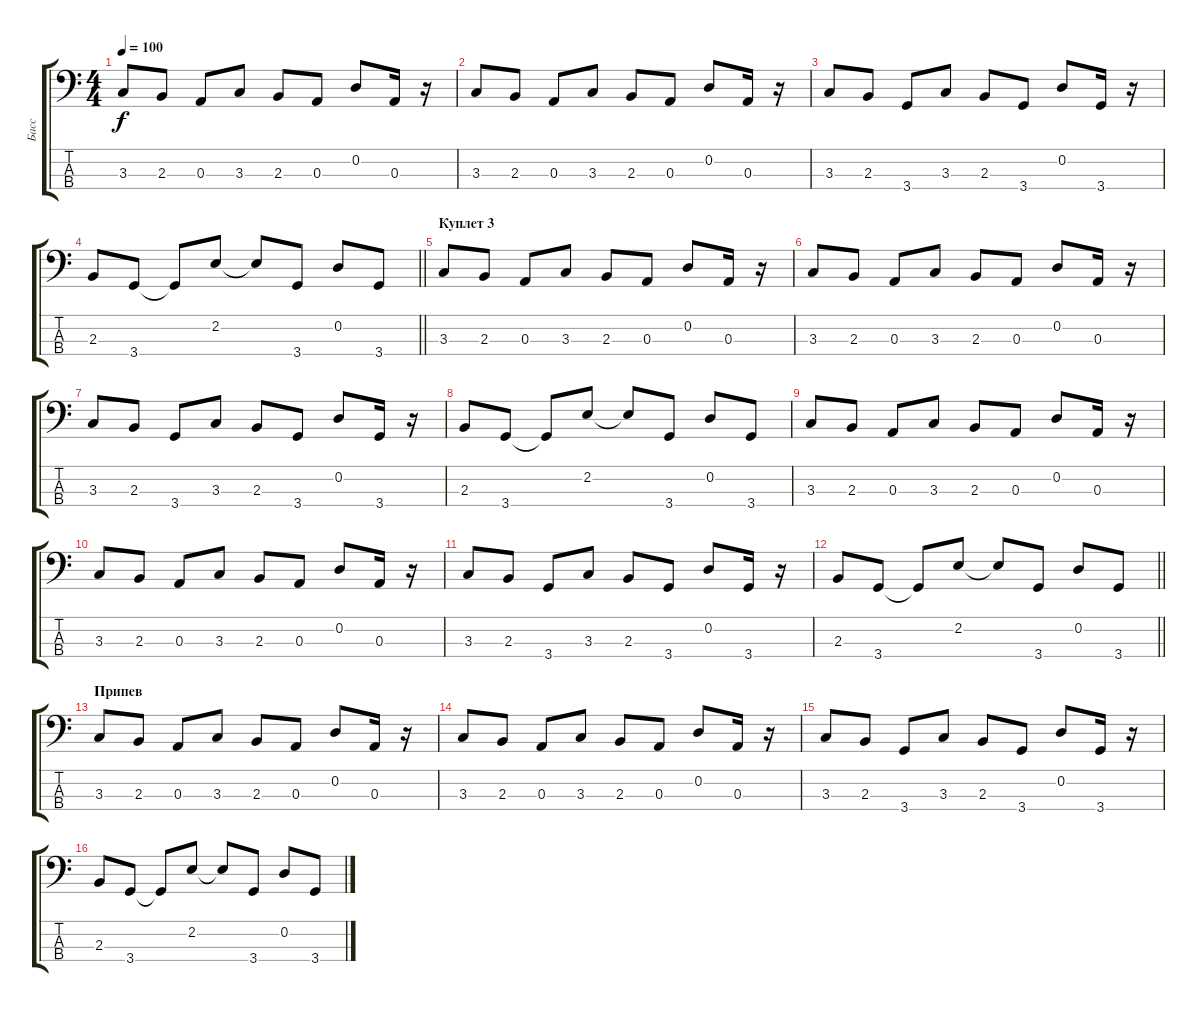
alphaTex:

\track ("Басс" "Басс") {instrument electricbasspick}
\staff {score tabs}
\tuning (G2 D2 A1 E1) {hide}
\ts (4 4)
\tempo 100
\clef f4
\ks c
3.3.8{dy f} 2.3.8 0.3.8 3.3.8 2.3.8 0.3.8 0.2.8 0.3.16 r.16 |
3.3.8 2.3.8 0.3.8 3.3.8 2.3.8 0.3.8 0.2.8 0.3.16 r.16 |
3.3.8 2.3.8 3.4.8 3.3.8 2.3.8 3.4.8 0.2.8 3.4.16 r.16 |
\barLineRight lightlight
2.3.8 3.4.8 3.4{t}.8 2.2.8 2.2{t}.8 3.4.8 0.2.8 3.4.8 |
\section ("" "Куплет 3")
3.3.8 2.3.8 0.3.8 3.3.8 2.3.8 0.3.8 0.2.8 0.3.16 r.16 |
3.3.8 2.3.8 0.3.8 3.3.8 2.3.8 0.3.8 0.2.8 0.3.16 r.16 |
3.3.8 2.3.8 3.4.8 3.3.8 2.3.8 3.4.8 0.2.8 3.4.16 r.16 |
2.3.8 3.4.8 3.4{t}.8 2.2.8 2.2{t}.8 3.4.8 0.2.8 3.4.8 |
3.3.8 2.3.8 0.3.8 3.3.8 2.3.8 0.3.8 0.2.8 0.3.16 r.16 |
3.3.8 2.3.8 0.3.8 3.3.8 2.3.8 0.3.8 0.2.8 0.3.16 r.16 |
3.3.8 2.3.8 3.4.8 3.3.8 2.3.8 3.4.8 0.2.8 3.4.16 r.16 |
\barLineRight lightlight
2.3.8 3.4.8 3.4{t}.8 2.2.8 2.2{t}.8 3.4.8 0.2.8 3.4.8 |
\section ("" "Припев")
3.3.8 2.3.8 0.3.8 3.3.8 2.3.8 0.3.8 0.2.8 0.3.16 r.16 |
3.3.8 2.3.8 0.3.8 3.3.8 2.3.8 0.3.8 0.2.8 0.3.16 r.16 |
3.3.8 2.3.8 3.4.8 3.3.8 2.3.8 3.4.8 0.2.8 3.4.16 r.16 |
2.3.8 3.4.8 3.4{t}.8 2.2.8 2.2{t}.8 3.4.8 0.2.8 3.4.8
